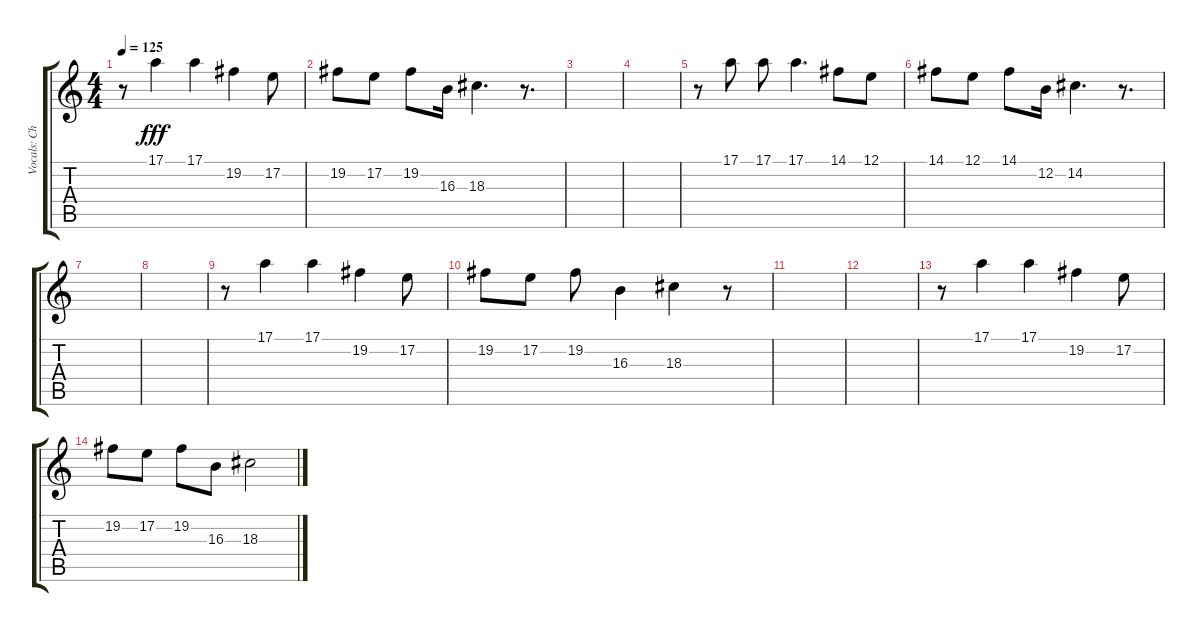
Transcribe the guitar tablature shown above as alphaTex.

\track ("Vocals: Christine McVie" "Vocals: Ch") {instrument flute}
\staff {score tabs}
\tuning (E4 B3 G3 D3 A2 E2) {hide}
\ts (4 4)
\tempo 125
\clef g2
\ks c
r.8{dy fff} 17.1.4 17.1.4 19.2.4 17.2.8 |
19.2.8 17.2.8 19.2.8 16.3.16 18.3.4{d} r.8{d} |
|
|
r.8 17.1.8 17.1.8 17.1.4{d} 14.1.8 12.1.8 |
14.1.8 12.1.8 14.1.8 12.2.16 14.2.4{d} r.8{d} |
|
|
r.8 17.1.4 17.1.4 19.2.4 17.2.8 |
19.2.8 17.2.8 19.2.8 16.3.4 18.3.4 r.8 |
|
|
r.8 17.1.4 17.1.4 19.2.4 17.2.8 |
19.2.8 17.2.8 19.2.8 16.3.8 18.3.2
